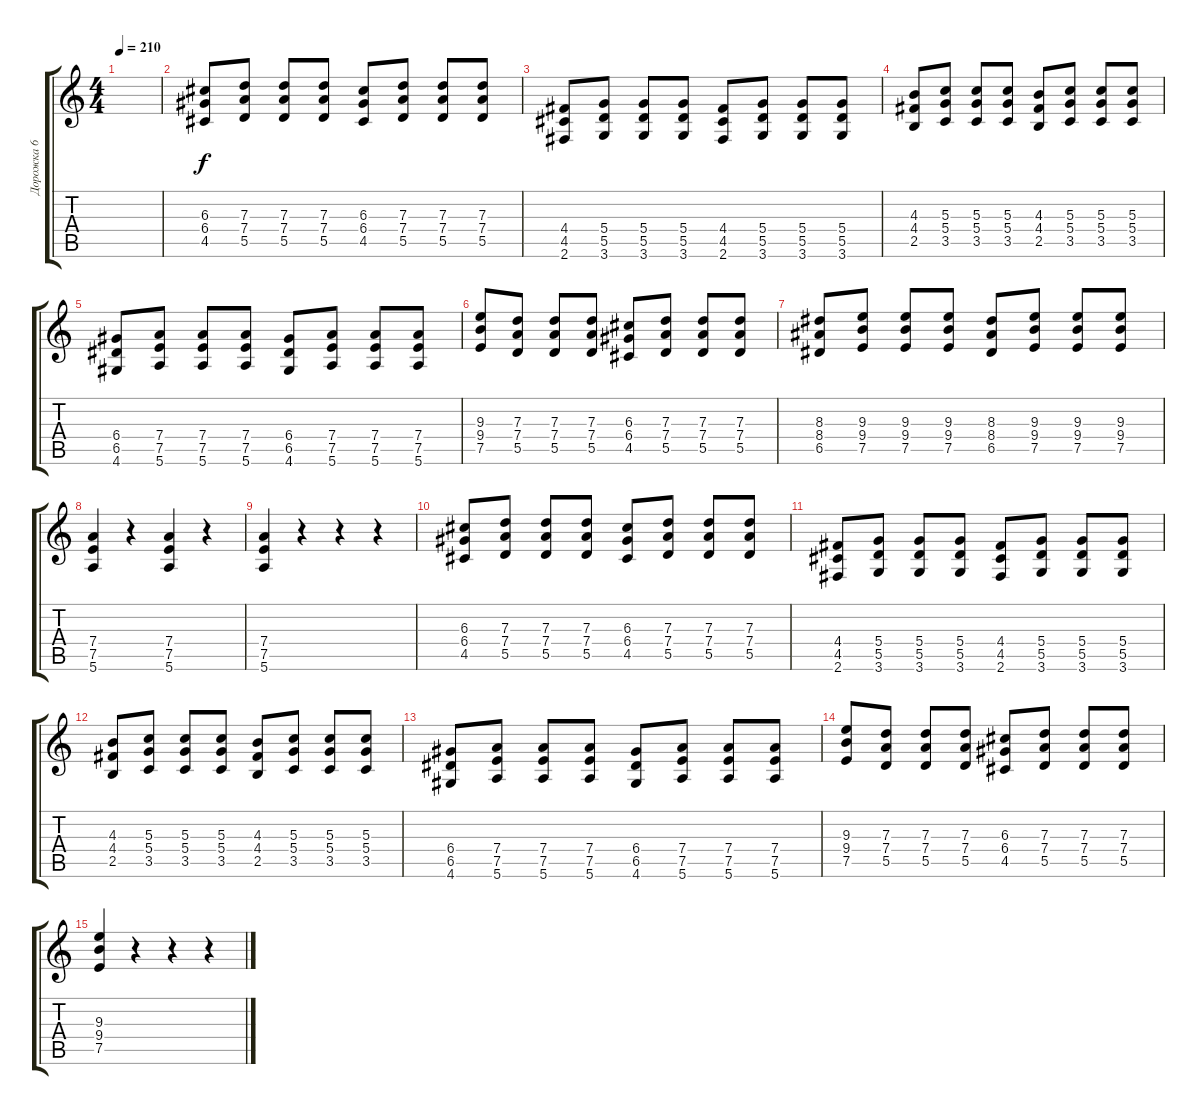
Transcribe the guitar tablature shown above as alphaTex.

\track ("Дорожка 6" "Дорожка 6") {instrument overdrivenguitar}
\staff {score tabs}
\tuning (E4 B3 G3 D3 A2 E2) {hide}
\ts (4 4)
\tempo 210
\clef g2
\ks c
|
(6.3 6.4 4.5).8 (7.3 7.4 5.5).8 (7.3 7.4 5.5).8 (7.3 7.4 5.5).8 (6.3 6.4 4.5).8 (7.3 7.4 5.5).8 (7.3 7.4 5.5).8 (7.3 7.4 5.5).8 |
(4.4 4.5 2.6).8 (5.4 5.5 3.6).8 (5.4 5.5 3.6).8 (5.4 5.5 3.6).8 (4.4 4.5 2.6).8 (5.4 5.5 3.6).8 (5.4 5.5 3.6).8 (5.4 5.5 3.6).8 |
(4.3 4.4 2.5).8 (5.3 5.4 3.5).8 (5.3 5.4 3.5).8 (5.3 5.4 3.5).8 (4.3 4.4 2.5).8 (5.3 5.4 3.5).8 (5.3 5.4 3.5).8 (5.3 5.4 3.5).8 |
(6.4 6.5 4.6).8 (7.4 7.5 5.6).8 (7.4 7.5 5.6).8 (7.4 7.5 5.6).8 (6.4 6.5 4.6).8 (7.4 7.5 5.6).8 (7.4 7.5 5.6).8 (7.4 7.5 5.6).8 |
(9.3 9.4 7.5).8 (7.3 7.4 5.5).8 (7.3 7.4 5.5).8 (7.3 7.4 5.5).8 (6.3 6.4 4.5).8 (7.3 7.4 5.5).8 (7.3 7.4 5.5).8 (7.3 7.4 5.5).8 |
(8.3 8.4 6.5).8 (9.3 9.4 7.5).8 (9.3 9.4 7.5).8 (9.3 9.4 7.5).8 (8.3 8.4 6.5).8 (9.3 9.4 7.5).8 (9.3 9.4 7.5).8 (9.3 9.4 7.5).8 |
(7.4 7.5 5.6).4 r.4 (7.4 7.5 5.6).4 r.4 |
(7.4 7.5 5.6).4 r.4 r.4 r.4 |
(6.3 6.4 4.5).8 (7.3 7.4 5.5).8 (7.3 7.4 5.5).8 (7.3 7.4 5.5).8 (6.3 6.4 4.5).8 (7.3 7.4 5.5).8 (7.3 7.4 5.5).8 (7.3 7.4 5.5).8 |
(4.4 4.5 2.6).8 (5.4 5.5 3.6).8 (5.4 5.5 3.6).8 (5.4 5.5 3.6).8 (4.4 4.5 2.6).8 (5.4 5.5 3.6).8 (5.4 5.5 3.6).8 (5.4 5.5 3.6).8 |
(4.3 4.4 2.5).8 (5.3 5.4 3.5).8 (5.3 5.4 3.5).8 (5.3 5.4 3.5).8 (4.3 4.4 2.5).8 (5.3 5.4 3.5).8 (5.3 5.4 3.5).8 (5.3 5.4 3.5).8 |
(6.4 6.5 4.6).8 (7.4 7.5 5.6).8 (7.4 7.5 5.6).8 (7.4 7.5 5.6).8 (6.4 6.5 4.6).8 (7.4 7.5 5.6).8 (7.4 7.5 5.6).8 (7.4 7.5 5.6).8 |
(9.3 9.4 7.5).8 (7.3 7.4 5.5).8 (7.3 7.4 5.5).8 (7.3 7.4 5.5).8 (6.3 6.4 4.5).8 (7.3 7.4 5.5).8 (7.3 7.4 5.5).8 (7.3 7.4 5.5).8 |
(9.3 9.4 7.5).4 r.4 r.4 r.4
